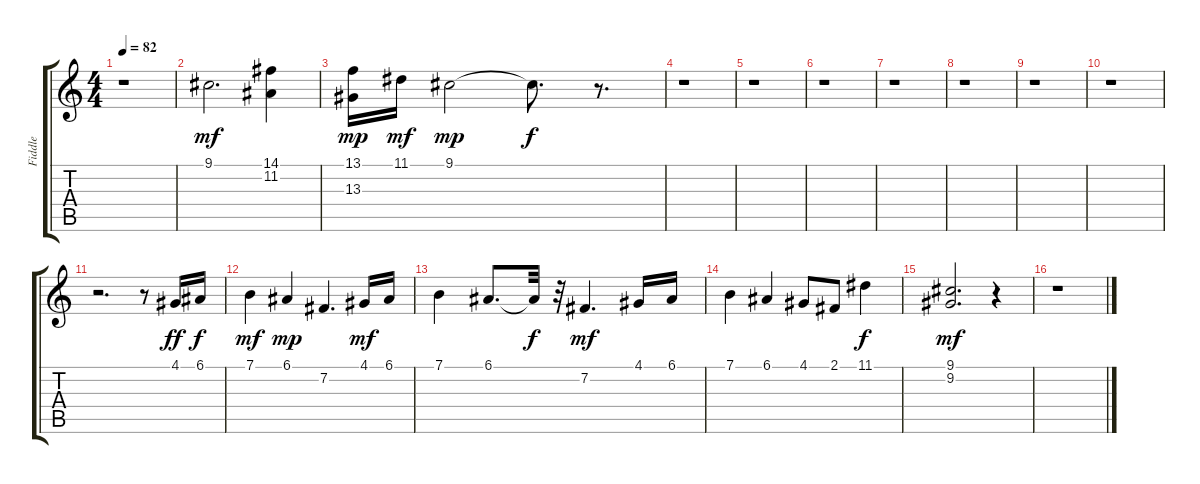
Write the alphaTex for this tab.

\track ("Fiddle    " "Fiddle    ") {instrument fiddle}
\staff {score tabs}
\tuning (E4 B3 G3 D3 A2 E2) {hide}
\ts (4 4)
\tempo 82
\clef g2
\ks c
r.1{dy f} |
9.1.2{d dy mf} (14.1 11.2).4 |
(13.1 13.3).16{dy mp} 11.1.16{dy mf} 9.1.2{dy mp} 9.1{t}.8{d dy f} r.8{d} |
r.1 |
r.1 |
r.1 |
r.1 |
r.1 |
r.1 |
r.1 |
r.2{d} r.8 4.1.16{dy ff} 6.1.16{dy f} |
7.1.4{dy mf} 6.1.4{dy mp} 7.2.4{d} 4.1.16{dy mf} 6.1.16 |
7.1.4 6.1.8{d} 6.1{t}.32{dy f} r.32 7.2.4{d dy mf} 4.1.16 6.1.16 |
7.1.4 6.1.4 4.1.8 2.1.8 11.1.4{dy f} |
(9.1 9.2).2{d dy mf} r.4 |
r.1
